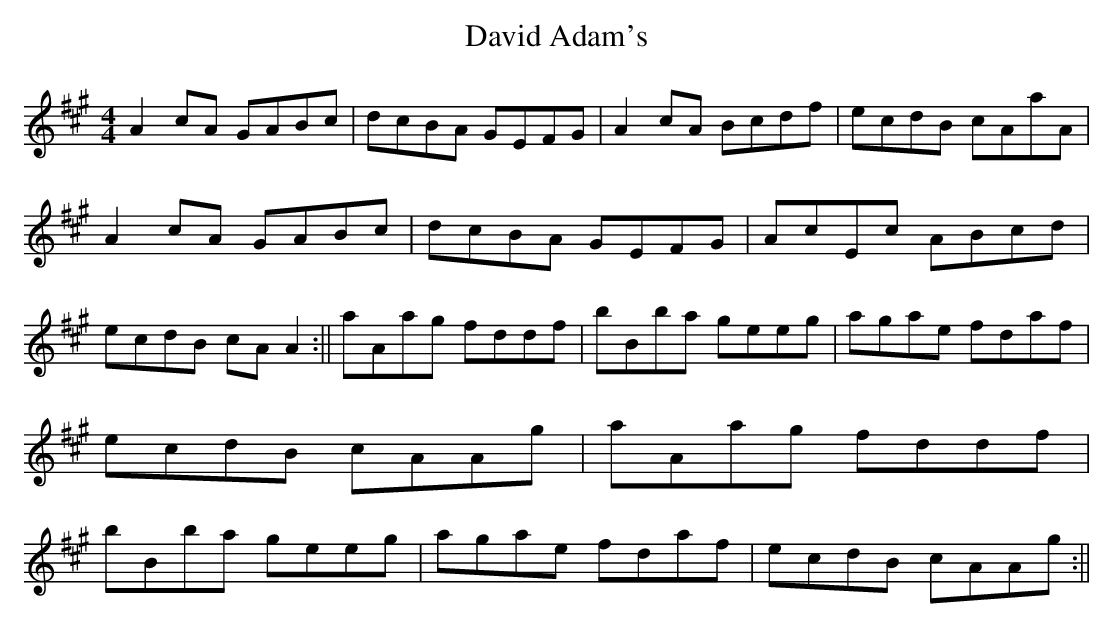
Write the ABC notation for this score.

X:1
T:David Adam's
M:4/4
L:1/8
K:A
A2cA GABc|dcBA GEFG|A2cA Bcdf|ecdB cAaA|\
A2cA GABc|dcBA GEFG|AcEc ABcd|ecdB cAA2:||\
aAag fddf|bBba geeg|agae fdaf|ecdB cAAg|\
aAag fddf|bBba geeg|agae fdaf|ecdB cAAg:||
